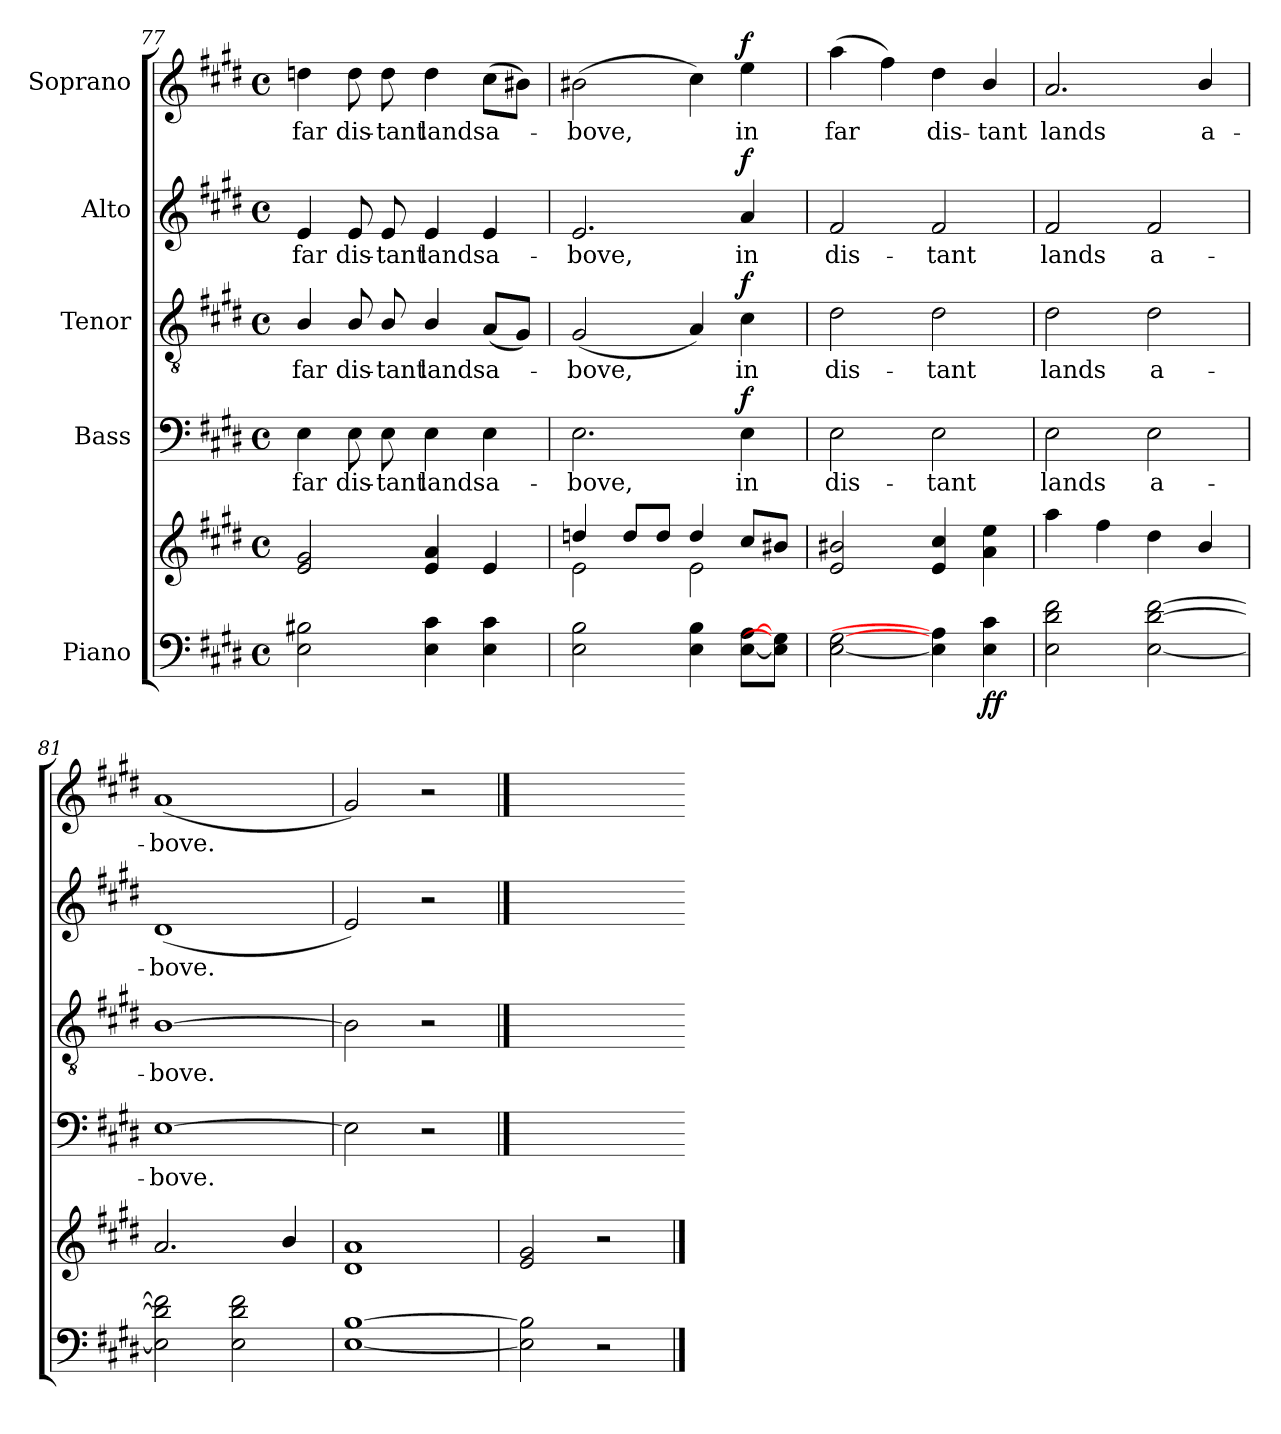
**kern	**kern	**dynam	**kern	**text	**dynam	**kern	**text	**dynam	**kern	**text	**dynam	**kern	**text	**dynam
*part5	*part5	*part5	*part4	*part4	*part4	*part3	*part3	*part3	*part2	*part2	*part2	*part1	*part1	*part1
*staff6	*staff5	*staff5/6	*staff4	*staff4	*staff4	*staff3	*staff3	*staff3	*staff2	*staff2	*staff2	*staff1	*staff1	*staff1
*I"Piano	*	*	*I"Bass	*	*	*I"Tenor	*	*	*I"Alto	*	*	*I"Soprano	*	*
!!LO:LB:g=z
*clefF4	*clefG2	*	*clefF4	*	*	*clefGv2	*	*	*clefG2	*	*	*clefG2	*	*
*k[f#c#g#d#]	*k[f#c#g#d#]	*	*k[f#c#g#d#]	*	*	*k[f#c#g#d#]	*	*	*k[f#c#g#d#]	*	*	*k[f#c#g#d#]	*	*
*E:	*E:	*	*E:	*	*	*E:	*	*	*E:	*	*	*E:	*	*
*M4/4	*M4/4	*	*M4/4	*	*	*M4/4	*	*	*M4/4	*	*	*M4/4	*	*
*met(c)	*met(c)	*	*met(c)	*	*	*met(c)	*	*	*met(c)	*	*	*met(c)	*	*
=77	=77	=77	=77	=77	=77	=77	=77	=77	=77	=77	=77	=77	=77	=77
!	!	!	!	!LO:LY:b	!	!	!LO:LY:b	!	!	!LO:LY:b	!	!	!LO:LY:b	!
2E 2B#X	2e 2g#	.	4E	far	.	4B/	far	.	4e	far	.	4ddn	far	.
!	!	!	!	!LO:LY:b	!	!	!LO:LY:b	!	!	!LO:LY:b	!	!	!LO:LY:b	!
.	.	.	8E	dis-	.	8B/	dis-	.	8e	dis-	.	8dd	dis-	.
!	!	!	!	!LO:LY:b	!	!	!LO:LY:b	!	!	!LO:LY:b	!	!	!LO:LY:b	!
.	.	.	8E	-tant	.	8B/	-tant	.	8e	-tant	.	8dd	-tant	.
!	!	!	!	!LO:LY:b	!	!	!LO:LY:b	!	!	!LO:LY:b	!	!	!LO:LY:b	!
4E 4c#	4e 4a	.	4E	lands	.	4B/	lands	.	4e	lands	.	4dd	lands	.
!	!	!	!	!LO:LY:b	!	!	!LO:LY:b	!	!	!LO:LY:b	!	!	!LO:LY:b	!
4E 4c#	4e	.	4E	a-	.	(<8AL	a-	.	4e	a-	.	(>8cc#L	a-	.
.	.	.	.	.	.	8G#J)	.	.	.	.	.	8b#XJ)	.	.
!!LO:LB:g=z
=78	=78	=78	=78	=78	=78	=78	=78	=78	=78	=78	=78	=78	=78	=78
*	*^	*	*	*	*	*	*	*	*	*	*	*	*	*
!	!	!	!	!	!LO:LY:b	!	!	!LO:LY:b	!	!	!LO:LY:b	!	!	!LO:LY:b	!
2E 2B	4ddn/	2e\	.	2.E	-bove,	.	(<2G#	bove,	.	2.e	-bove,	.	(>2b#X	bove,	.
.	8dd/L	.	.	.	.	.	.	.	.	.	.	.	.	.	.
.	8dd/J	.	.	.	.	.	.	.	.	.	.	.	.	.	.
4E 4B	4dd/	2e\	.	.	.	.	4A)	.	.	.	.	.	4cc#)	.	.
!	!	!	!	!	!LO:LY:b	!LO:DY:b	!	!LO:LY:b	!LO:DY:b	!	!LO:LY:b	!LO:DY:b	!	!LO:LY:b	!LO:DY:b
[8E [8AL	8cc#/L	.	.	4E	in	f	4c#	in	f	4a	in	f	4ee	in	f
8E] 8G#]J	8b#X/J	.	.	.	.	.	.	.	.	.	.	.	.	.	.
*	*v	*v	*	*	*	*	*	*	*	*	*	*	*	*	*
=79	=79	=79	=79	=79	=79	=79	=79	=79	=79	=79	=79	=79	=79	=79
!	!	!	!	!LO:LY:b	!	!	!LO:LY:b	!	!	!LO:LY:b	!	!	!LO:LY:b	!
[2E [2G#	2e 2b#X	.	2E	dis-	.	2d#	dis-	.	2f#	dis-	.	(>4aa	far	.
.	.	.	.	.	.	.	.	.	.	.	.	4ff#)	.	.
!	!	!	!	!LO:LY:b	!	!	!LO:LY:b	!	!	!LO:LY:b	!	!	!LO:LY:b	!
4E] 4A]	4e 4cc#	.	2E	-tant	.	2d#	-tant	.	2f#	-tant	.	4dd#	dis-	.
!	!	!LO:DY:b=2	!	!	!	!	!	!	!	!	!	!	!LO:LY:b	!
!	!	!LO:DY:n=1:b	!	!	!	!	!	!	!	!	!	!	!	!
4E 4c#	4a 4ee	f f	.	.	.	.	.	.	.	.	.	4b/	-tant	.
=80	=80	=80	=80	=80	=80	=80	=80	=80	=80	=80	=80	=80	=80	=80
!	!	!	!	!LO:LY:b	!	!	!LO:LY:b	!	!	!LO:LY:b	!	!	!LO:LY:b	!
2E 2d# 2f#	4aa	.	2E	lands	.	2d#	lands	.	2f#	lands	.	2.a	lands	.
.	4ff#	.	.	.	.	.	.	.	.	.	.	.	.	.
!	!	!	!	!LO:LY:b	!	!	!LO:LY:b	!	!	!LO:LY:b	!	!	!	!
[2E [2d# [2f#	4dd#	.	2E	a-	.	2d#	a-	.	2f#	a-	.	.	.	.
!	!	!	!	!	!	!	!	!	!	!	!	!	!LO:LY:b	!
.	4b/	.	.	.	.	.	.	.	.	.	.	4b/	a-	.
=81	=81	=81	=81	=81	=81	=81	=81	=81	=81	=81	=81	=81	=81	=81
!	!	!	!	!LO:LY:b	!	!	!LO:LY:b	!	!	!LO:LY:b	!	!	!LO:LY:b	!
2E] 2d#] 2f#]	2.a	.	[1E	-bove.	.	[1B	-bove.	.	(<1d#	-bove.	.	(<1a	-bove.	.
2E 2d# 2f#	.	.	.	.	.	.	.	.	.	.	.	.	.	.
.	4b/	.	.	.	.	.	.	.	.	.	.	.	.	.
=82	=82	=82	=82	=82	=82	=82	=82	=82	=82	=82	=82	=82	=82	=82
[1E [1B	1d# 1a	.	2E]	.	.	2B]	.	.	2e)	.	.	2g#)	.	.
.	.	.	2r	.	.	2r	.	.	2r	.	.	2r	.	.
=	=	==	==	==	==	==	==	==	==	==	==	==	==	==
2E] 2B]	2e 2g#	.	1ryy	.	.	1ryy	.	.	1ryy	.	.	1ryy	.	.
2r	2r	.	.	.	.	.	.	.	.	.	.	.	.	.
==	==	=	=	=	=	=	=	=	=	=	=	=	=	=
*-	*-	*-	*-	*-	*-	*-	*-	*-	*-	*-	*-	*-	*-	*-
